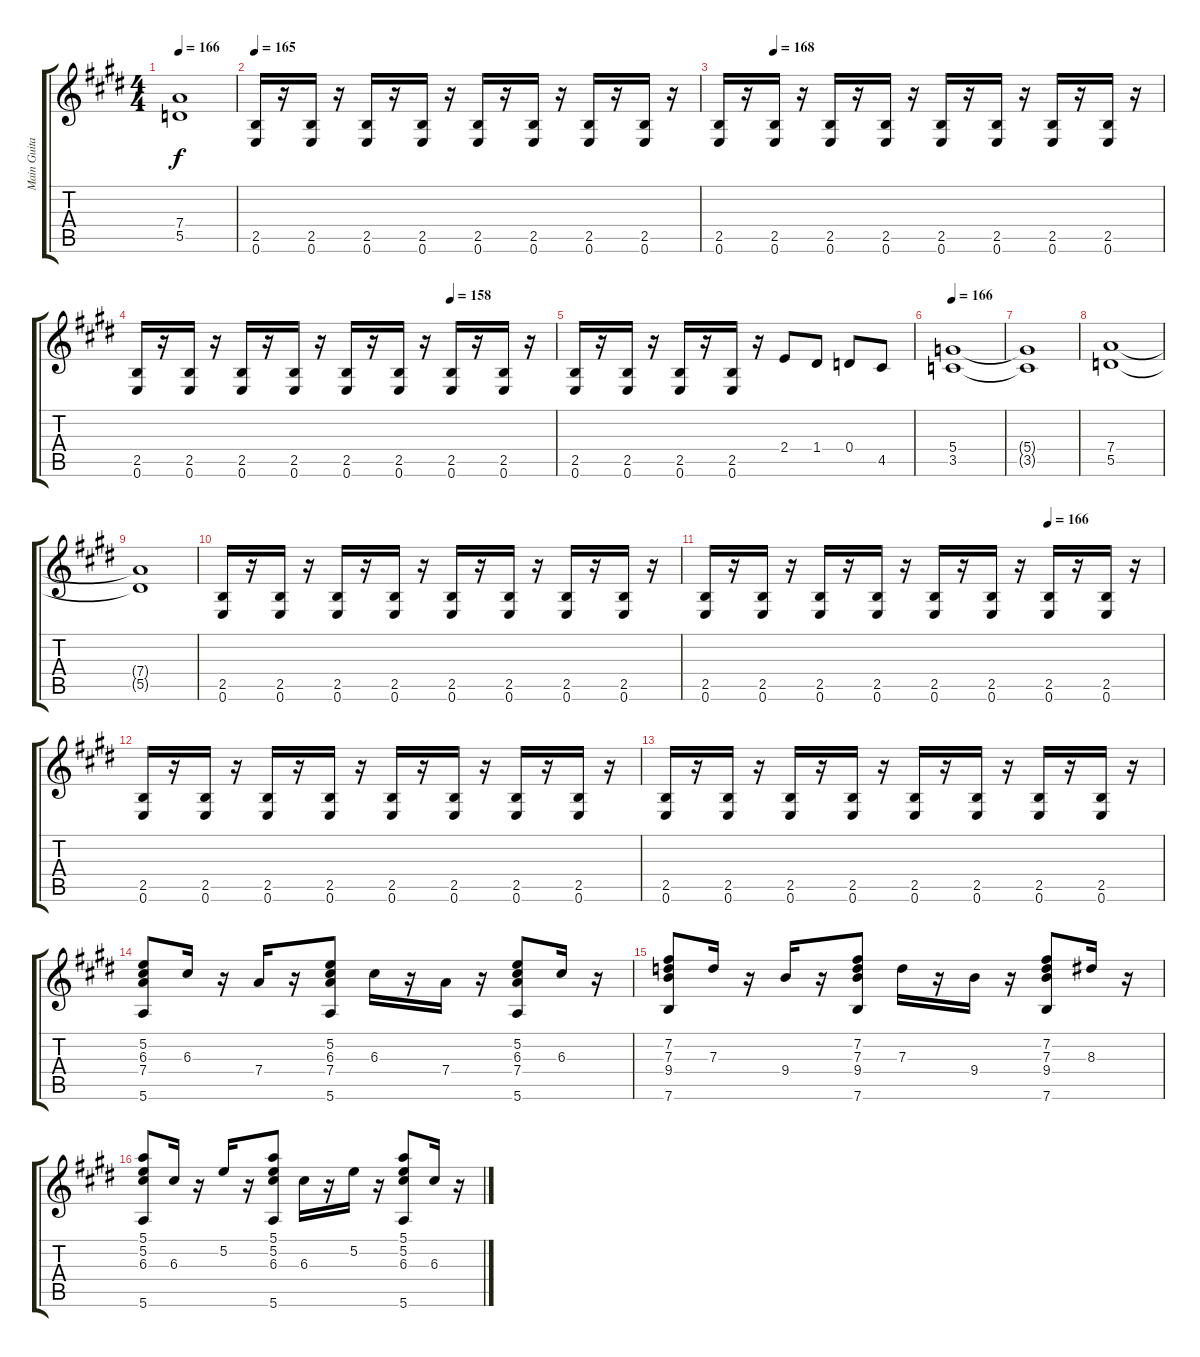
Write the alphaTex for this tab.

\track ("Main Guitar" "Main Guita") {instrument distortionguitar}
\staff {score tabs}
\tuning (E4 B3 G3 D3 A2 E2) {hide}
\ts (4 4)
\tempo 166
\clef g2
\ks e
(7.4{t} 5.5{t}).1{dy f} |
\tempo 165
(2.5 0.6).16{volume 9} r.16 (2.5 0.6).16 r.16 (2.5 0.6).16 r.16 (2.5 0.6).16 r.16 (2.5 0.6).16 r.16 (2.5 0.6).16 r.16 (2.5 0.6).16 r.16 (2.5 0.6).16 r.16 |
\tempo (168 0.125)
(2.5 0.6).16 r.16 (2.5 0.6).16 r.16 (2.5 0.6).16 r.16 (2.5 0.6).16 r.16 (2.5 0.6).16 r.16 (2.5 0.6).16 r.16 (2.5 0.6).16 r.16 (2.5 0.6).16 r.16 |
\tempo (158 0.75)
(2.5 0.6).16 r.16 (2.5 0.6).16 r.16 (2.5 0.6).16 r.16 (2.5 0.6).16 r.16 (2.5 0.6).16 r.16 (2.5 0.6).16 r.16 (2.5 0.6).16 r.16 (2.5 0.6).16 r.16 |
(2.5 0.6).16 r.16 (2.5 0.6).16 r.16 (2.5 0.6).16 r.16 (2.5 0.6).16 r.16 2.4.8 1.4.8 0.4.8 4.5.8 |
\tempo 166
(5.4 3.5).1 |
(5.4{t} 3.5{t}).1 |
(7.4 5.5).1 |
(7.4{t} 5.5{t}).1 |
(2.5 0.6).16 r.16 (2.5 0.6).16 r.16 (2.5 0.6).16 r.16 (2.5 0.6).16 r.16 (2.5 0.6).16 r.16 (2.5 0.6).16 r.16 (2.5 0.6).16 r.16 (2.5 0.6).16 r.16 |
\tempo (166 0.75)
(2.5 0.6).16 r.16 (2.5 0.6).16 r.16 (2.5 0.6).16 r.16 (2.5 0.6).16 r.16 (2.5 0.6).16 r.16 (2.5 0.6).16 r.16 (2.5 0.6).16 r.16 (2.5 0.6).16 r.16 |
(2.5 0.6).16 r.16 (2.5 0.6).16 r.16 (2.5 0.6).16 r.16 (2.5 0.6).16 r.16 (2.5 0.6).16 r.16 (2.5 0.6).16 r.16 (2.5 0.6).16 r.16 (2.5 0.6).16 r.16 |
(2.5 0.6).16 r.16 (2.5 0.6).16 r.16 (2.5 0.6).16 r.16 (2.5 0.6).16 r.16 (2.5 0.6).16 r.16 (2.5 0.6).16 r.16 (2.5 0.6).16 r.16 (2.5 0.6).16 r.16 |
(5.2 6.3 7.4 5.6).8{volume 9} 6.3.16 r.16 7.4.16 r.16 (5.2 6.3 7.4 5.6).8 6.3.16 r.16 7.4.16 r.16 (5.2 6.3 7.4 5.6).8 6.3.16 r.16 |
(7.2 7.3 9.4 7.6).8 7.3.16 r.16 9.4.16 r.16 (7.2 7.3 9.4 7.6).8 7.3.16 r.16 9.4.16 r.16 (7.2 7.3 9.4 7.6).8 8.3.16 r.16 |
(5.1 5.2 6.3 5.6).8 6.3.16 r.16 5.2.16 r.16 (5.1 5.2 6.3 5.6).8 6.3.16 r.16 5.2.16 r.16 (5.1 5.2 6.3 5.6).8 6.3.16 r.16
